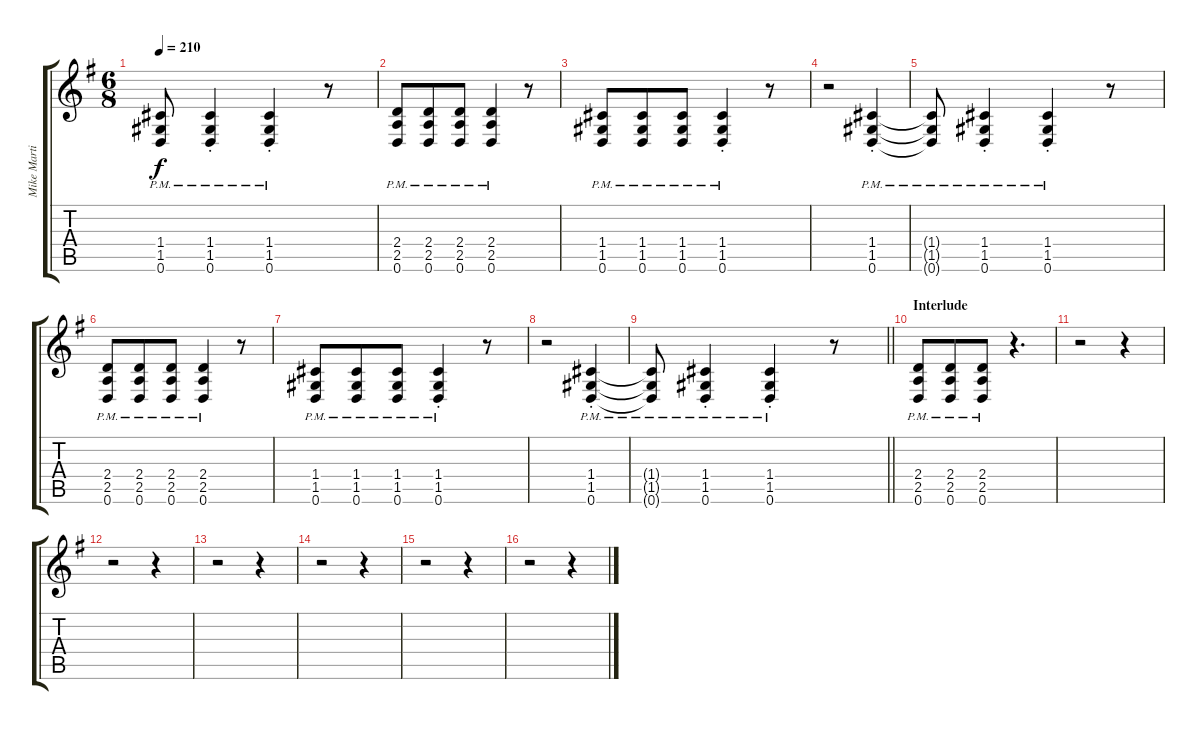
\track ("Mike Martin" "Mike Marti") {instrument distortionguitar}
\staff {score tabs}
\tuning (D4 A3 F3 C3 G2 D2) {hide}
\ts (6 8)
\tempo 210
\clef g2
\ks g
(1.4{pm t} 1.5{pm t} 0.6{pm t}).8{dy f} (1.4{pm st} 1.5{pm st} 0.6{pm st}).4 (1.4{pm st} 1.5{pm st} 0.6{pm st}).4 r.8 |
(2.4{pm} 2.5{pm} 0.6{pm}).8 (2.4{pm} 2.5{pm} 0.6{pm}).8 (2.4{pm} 2.5{pm} 0.6{pm}).8 (2.4{pm} 2.5{pm} 0.6{pm}).4 r.8 |
(1.4{pm} 1.5{pm} 0.6{pm}).8 (1.4{pm} 1.5{pm} 0.6{pm}).8 (1.4{pm} 1.5{pm} 0.6{pm}).8 (1.4{pm st} 1.5{pm st} 0.6{pm st}).4 r.8 |
r.2 (1.4{pm st} 1.5{pm st} 0.6{pm st}).4 |
(1.4{pm t} 1.5{pm t} 0.6{pm t}).8 (1.4{pm st} 1.5{pm st} 0.6{pm st}).4 (1.4{pm st} 1.5{pm st} 0.6{pm st}).4 r.8 |
(2.4{pm} 2.5{pm} 0.6{pm}).8 (2.4{pm} 2.5{pm} 0.6{pm}).8 (2.4{pm} 2.5{pm} 0.6{pm}).8 (2.4{pm} 2.5{pm} 0.6{pm}).4 r.8 |
(1.4{pm} 1.5{pm} 0.6{pm}).8 (1.4{pm} 1.5{pm} 0.6{pm}).8 (1.4{pm} 1.5{pm} 0.6{pm}).8 (1.4{pm st} 1.5{pm st} 0.6{pm st}).4 r.8 |
r.2 (1.4{pm st} 1.5{pm st} 0.6{pm st}).4 |
\barLineRight lightlight
(1.4{pm t} 1.5{pm t} 0.6{pm t}).8 (1.4{pm st} 1.5{pm st} 0.6{pm st}).4 (1.4{pm st} 1.5{pm st} 0.6{pm st}).4 r.8 |
\section ("" "Interlude")
(2.4{pm} 2.5{pm} 0.6{pm}).8 (2.4{pm} 2.5{pm} 0.6{pm}).8 (2.4{pm} 2.5{pm} 0.6{pm}).8 r.4{d} |
r.2 r.4 |
r.2 r.4 |
r.2 r.4 |
r.2 r.4 |
r.2 r.4 |
r.2 r.4
